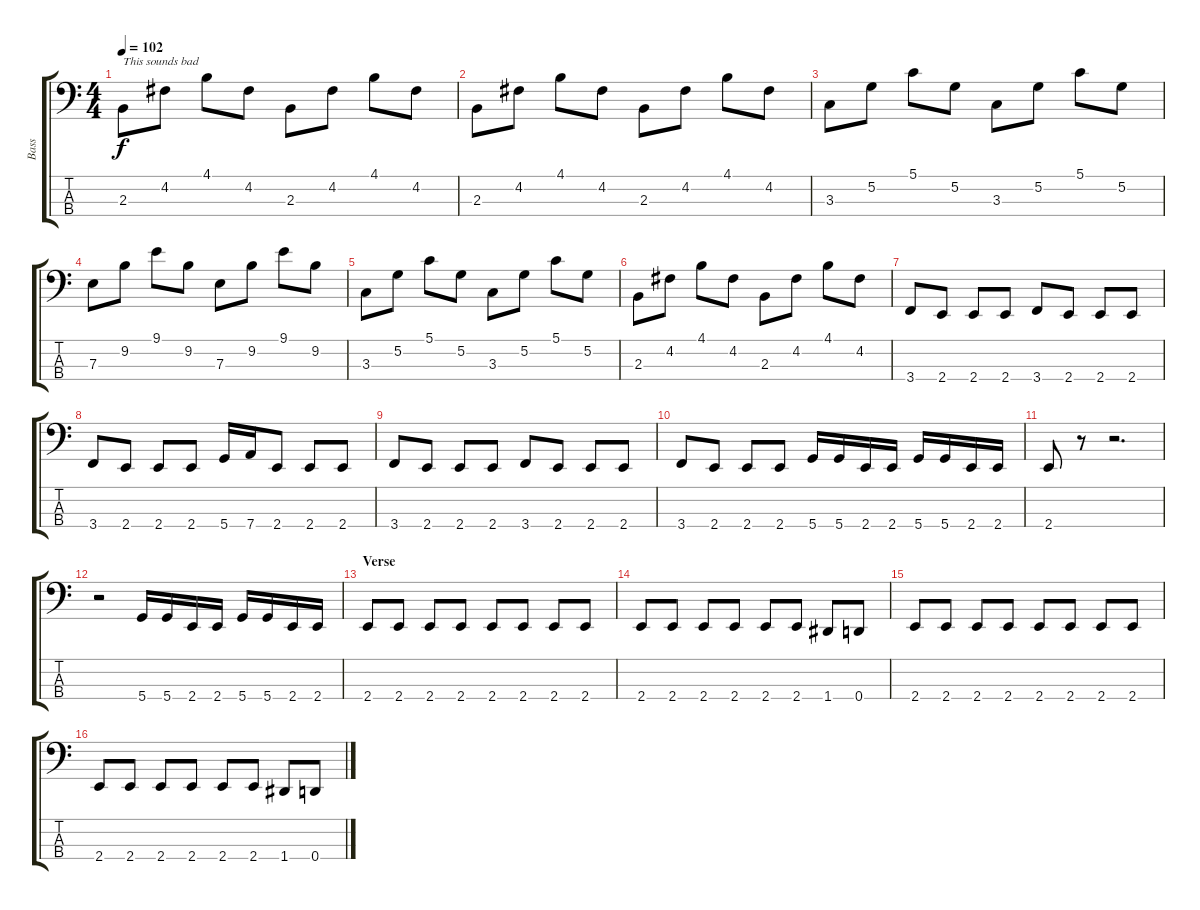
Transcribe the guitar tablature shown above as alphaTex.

\track ("Bass" "Bass") {instrument electricbasspick}
\staff {score tabs}
\tuning (G2 D2 A1 D1) {hide}
\ts (4 4)
\tempo 102
\clef f4
\ks c
2.3.8{txt "This sounds bad" dy f instrument electricbasspick} 4.2.8 4.1.8 4.2.8 2.3.8 4.2.8 4.1.8 4.2.8 |
2.3.8 4.2.8 4.1.8 4.2.8 2.3.8 4.2.8 4.1.8 4.2.8 |
3.3.8 5.2.8 5.1.8 5.2.8 3.3.8 5.2.8 5.1.8 5.2.8 |
7.3.8 9.2.8 9.1.8 9.2.8 7.3.8 9.2.8 9.1.8 9.2.8 |
3.3.8 5.2.8 5.1.8 5.2.8 3.3.8 5.2.8 5.1.8 5.2.8 |
2.3.8 4.2.8 4.1.8 4.2.8 2.3.8 4.2.8 4.1.8 4.2.8 |
3.4.8 2.4.8 2.4.8 2.4.8 3.4.8 2.4.8 2.4.8 2.4.8 |
3.4.8 2.4.8 2.4.8 2.4.8 5.4.16 7.4.16 2.4.8 2.4.8 2.4.8 |
3.4.8 2.4.8 2.4.8 2.4.8 3.4.8 2.4.8 2.4.8 2.4.8 |
3.4.8 2.4.8 2.4.8 2.4.8 5.4.16 5.4.16 2.4.16 2.4.16 5.4.16 5.4.16 2.4.16 2.4.16 |
2.4.8 r.8 r.2{d} |
r.2 5.4.16 5.4.16 2.4.16 2.4.16 5.4.16 5.4.16 2.4.16 2.4.16 |
\section ("" "Verse")
2.4.8 2.4.8 2.4.8 2.4.8 2.4.8 2.4.8 2.4.8 2.4.8 |
2.4.8 2.4.8 2.4.8 2.4.8 2.4.8 2.4.8 1.4.8 0.4.8 |
2.4.8 2.4.8 2.4.8 2.4.8 2.4.8 2.4.8 2.4.8 2.4.8 |
2.4.8 2.4.8 2.4.8 2.4.8 2.4.8 2.4.8 1.4.8 0.4.8
